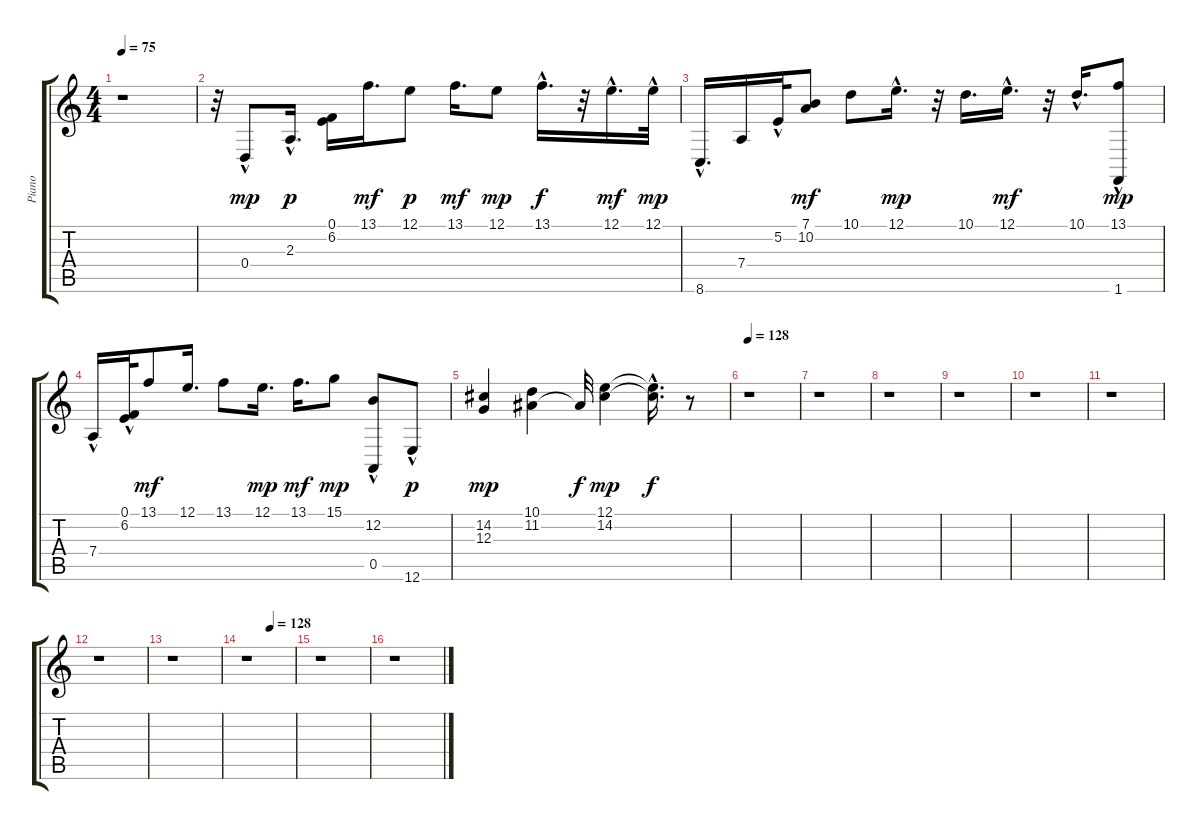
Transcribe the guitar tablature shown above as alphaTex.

\track ("Piano" "Piano") {instrument brightacousticpiano}
\staff {score tabs}
\tuning (E4 B3 G3 D3 A2 E2) {hide}
\ts (4 4)
\tempo 75
\clef g2
\ks c
r.1{dy mp instrument brightacousticpiano} |
r.32 0.4{hac}.8 2.3{hac}.16{d dy p} (0.1 6.2).16 13.1.16{d dy mf} 12.1.8{dy p} 13.1.16{d dy mf} 12.1.8{dy mp} 13.1{hac}.16{d dy f} r.32 12.1{hac}.16{d dy mf} 12.1{hac}.32{dy mp} |
8.6{hac}.16{d} 7.4.16 5.2{hac}.32 (7.1 10.2).8{dy mf} 10.1.8 12.1{hac}.16{d dy mp} r.32 10.1.16{d} 12.1{hac}.16{d dy mf} r.32 10.1{hac}.16{d} (13.1{hac} 1.6{hac}).8{dy mp} |
7.4{hac}.16 (0.1 6.2{hac}).32 13.1.8{dy mf} 12.1.16{d} 13.1.8 12.1.16{d dy mp} 13.1.16{d dy mf} 15.1.8{dy mp} (12.2 0.5{hac}).8 12.6{hac}.8{dy p} |
(14.2 12.3).4{dy mp} (10.1 11.2).4 11.2{t}.32{dy f} (12.1 14.2).4{dy mp} (12.1{hac t} 14.2{hac t}).16{d dy f} r.8 |
\tempo 128
r.1 |
r.1 |
r.1 |
r.1 |
r.1 |
r.1 |
r.1 |
r.1 |
\tempo (128 0.5)
r.1 |
r.1 |
r.1
